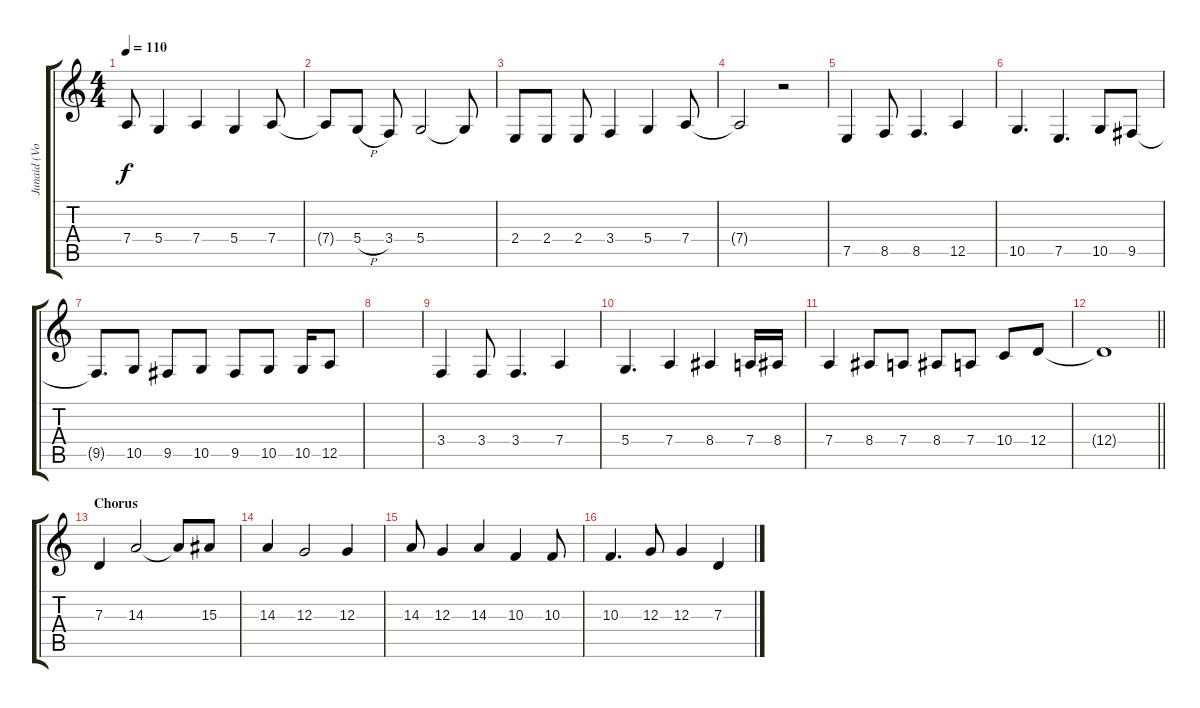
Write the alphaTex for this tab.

\track ("Junaid (Vocals)" "Junaid (Vo") {instrument acousticgrandpiano}
\staff {score tabs}
\tuning (E4 B3 G3 D3 A2 D2) {hide}
\ts (4 4)
\tempo 110
\clef g2
\ks c
7.4.8{dy f} 5.4.4 7.4.4 5.4.4 7.4.8 |
7.4{t}.8 5.4{h}.8 3.4.8 5.4.2 5.4{t}.8 |
2.4.8 2.4.8 2.4.8 3.4.4 5.4.4 7.4.8 |
7.4{t}.2 r.2 |
7.5.4 8.5.8 8.5.4{d} 12.5.4 |
10.5.4{d} 7.5.4{d} 10.5.8 9.5.8 |
9.5{t}.8{d} 10.5.8 9.5.8 10.5.8 9.5.8 10.5.8 10.5.16 12.5.8 |
|
3.4.4 3.4.8 3.4.4{d} 7.4.4 |
5.4.4{d} 7.4.4 8.4.4 7.4.16 8.4.16 |
7.4.4 8.4.8 7.4.8 8.4.8 7.4.8 10.4.8 12.4.8 |
\barLineRight lightlight
12.4{t}.1 |
\section ("" "Chorus")
7.3.4{instrument distortionguitar} 14.3.2 14.3{t}.8 15.3.8 |
14.3.4 12.3.2 12.3.4 |
14.3.8 12.3.4 14.3.4 10.3.4 10.3.8 |
10.3.4{d} 12.3.8 12.3.4 7.3.4
